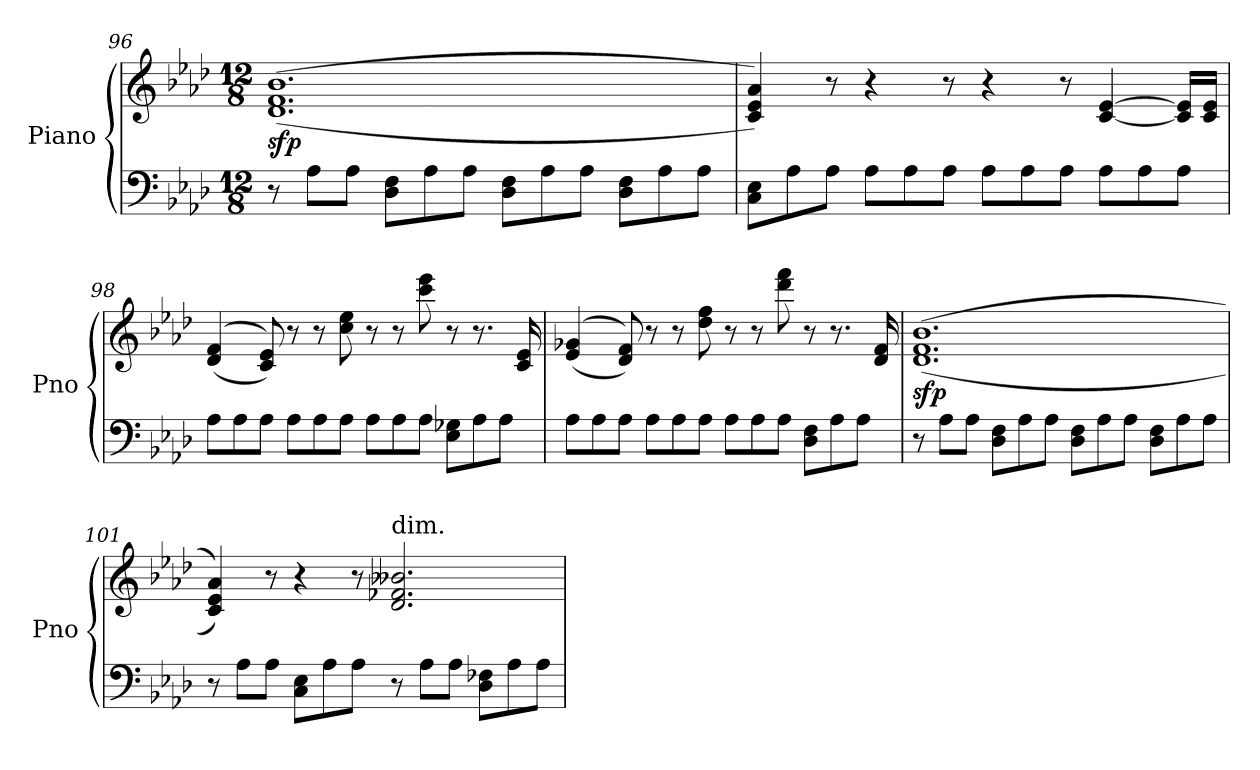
**kern	**kern	**dynam
*part1	*part1	*part1
*staff2	*staff1	*staff1/2
*I"Piano	*	*
*I'Pno	*	*
!!LO:LB:g=z
*clefF4	*clefG2	*
*k[b-e-a-d-]	*k[b-e-a-d-]	*
*A-:	*A-:	*
*M12/8	*M12/8	*
=96	=96	=96
!	!	!LO:DY:b
8r	(<(<1.d- 1.f 1.b-	sfp
8A-\L	.	.
8A-\J	.	.
8D-\ 8F\L	.	.
8A-\	.	.
8A-\J	.	.
8D-\ 8F\L	.	.
8A-\	.	.
8A-\J	.	.
8D-\ 8F\L	.	.
8A-\	.	.
8A-\J	.	.
=97	=97	=97
8C\ 8E-\L	4c/ 4e-/ 4a-/))	.
8A-\	.	.
8A-\J	8r	.
8A-\L	4r	.
8A-\	.	.
8A-\J	8r	.
8A-\L	4r	.
8A-\	.	.
8A-\J	8r	.
8A-\L	[4c/ [4e-/	.
8A-\	.	.
8A-\J	16c/] 16e-/]LL	.
.	16c/ 16e-/JJ	.
=98	=98	=98
8A-\L	(<(<4d-/ 4f/	.
8A-\	.	.
8A-\J	8c/ 8e-/))	.
8A-\L	8r	.
8A-\	8r	.
8A-\J	8cc\ 8ee-\	.
8A-\L	8r	.
8A-\	8r	.
8A-\J	8ccc\ 8eee-\	.
8E-\ 8G-X\L	8r	.
8A-\	8.r	.
8A-\J	.	.
.	16c/ 16e-/	.
!!LO:LB:g=z
=99	=99	=99
8A-\L	(<(<4e-/ 4g-X/	.
8A-\	.	.
8A-\J	8d-/ 8f/))	.
8A-\L	8r	.
8A-\	8r	.
8A-\J	8dd-\ 8ff\	.
8A-\L	8r	.
8A-\	8r	.
8A-\J	8ddd-\ 8fff\	.
8D-\ 8F\L	8r	.
8A-\	8.r	.
8A-\J	.	.
.	16d-/ 16f/	.
=100	=100	=100
!	!	!LO:DY:b
8r	(<(<1.d- 1.f 1.b-	sfp
8A-\L	.	.
8A-\J	.	.
8D-\ 8F\L	.	.
8A-\	.	.
8A-\J	.	.
8D-\ 8F\L	.	.
8A-\	.	.
8A-\J	.	.
8D-\ 8F\L	.	.
8A-\	.	.
8A-\J	.	.
=101	=101	=101
8r	4c/ 4e-/ 4a-/))	.
8A-\L	.	.
8A-\J	8r	.
8C\ 8E-\L	4r	.
8A-\	.	.
8A-\J	8r	.
!	!LO:TX:a:t=dim.	!
8r	2.d-/ 2.f-X/ 2.b--X/	.
8A-\L	.	.
8A-\J	.	.
8D-\ 8F-X\L	.	.
8A-\	.	.
8A-\J	.	.
=	=	=
*-	*-	*-
